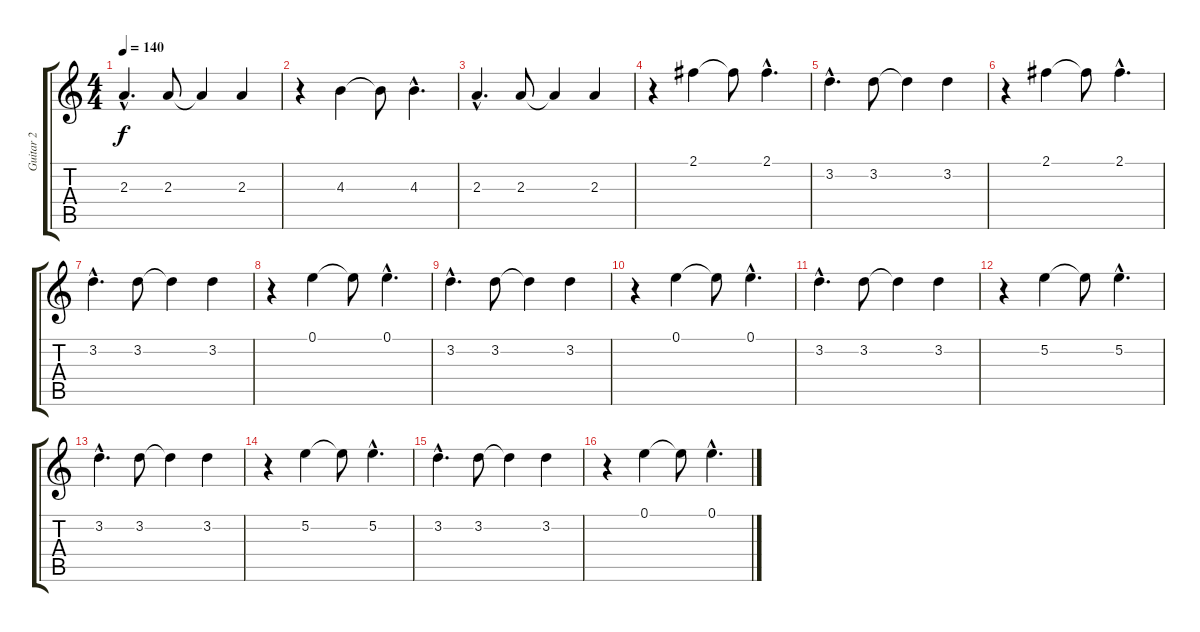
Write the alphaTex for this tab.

\track ("Guitar 2" "Guitar 2") {instrument acousticguitarsteel}
\staff {score tabs}
\tuning (E4 B3 G3 D3 A2 E2) {hide}
\ts (4 4)
\tempo 140
\clef g2
\ks c
2.3{hac}.4{d dy f} 2.3.8 2.3{t}.4 2.3.4 |
r.4 4.3.4 4.3{t}.8 4.3{hac}.4{d} |
2.3{hac}.4{d} 2.3.8 2.3{t}.4 2.3.4 |
r.4 2.1.4 2.1{t}.8 2.1{hac}.4{d} |
3.2{hac}.4{d} 3.2.8 3.2{t}.4 3.2.4 |
r.4 2.1.4 2.1{t}.8 2.1{hac}.4{d} |
3.2{hac}.4{d} 3.2.8 3.2{t}.4 3.2.4 |
r.4 0.1.4 0.1{t}.8 0.1{hac}.4{d} |
3.2{hac}.4{d} 3.2.8 3.2{t}.4 3.2.4 |
r.4 0.1.4 0.1{t}.8 0.1{hac}.4{d} |
3.2{hac}.4{d} 3.2.8 3.2{t}.4 3.2.4 |
r.4 5.2.4 5.2{t}.8 5.2{hac}.4{d} |
3.2{hac}.4{d} 3.2.8 3.2{t}.4 3.2.4 |
r.4 5.2.4 5.2{t}.8 5.2{hac}.4{d} |
3.2{hac}.4{d} 3.2.8 3.2{t}.4 3.2.4 |
r.4 0.1.4 0.1{t}.8 0.1{hac}.4{d}
